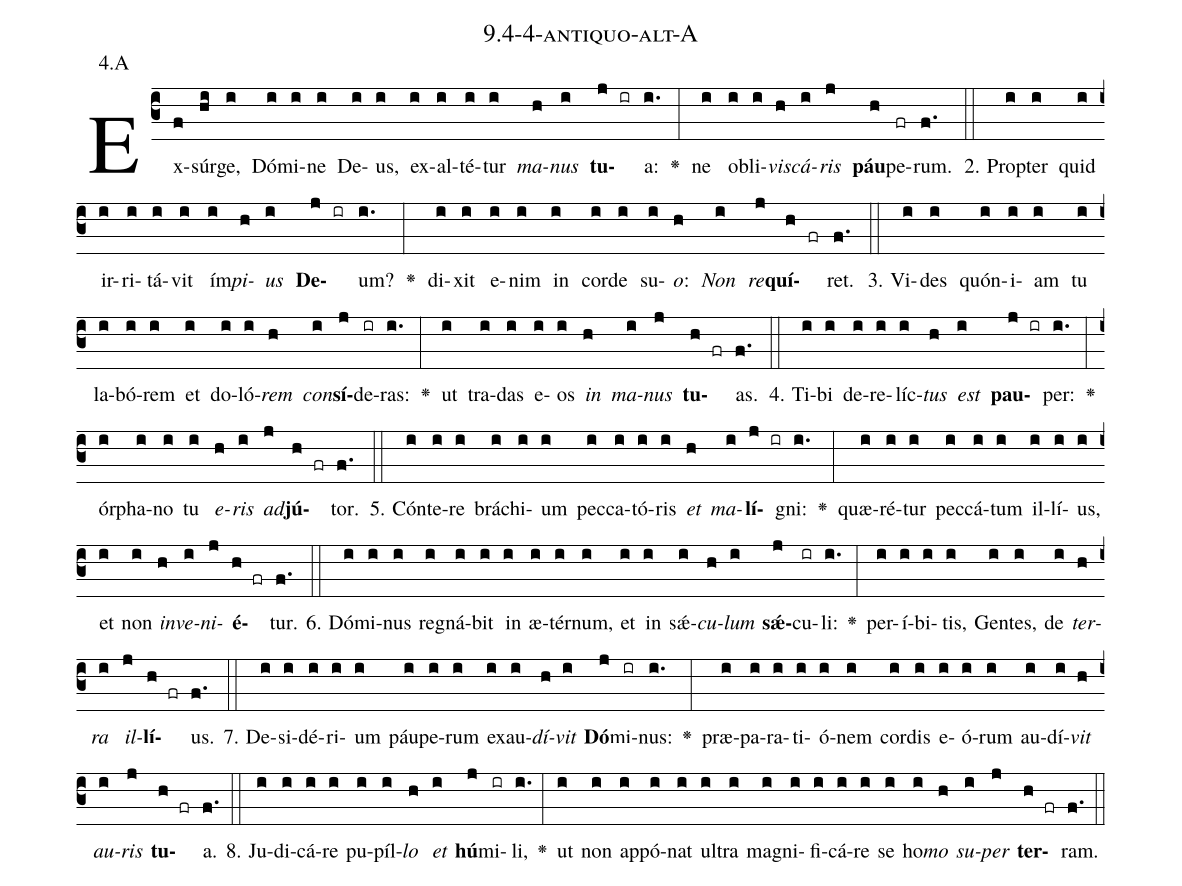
name: 9.4-4-antiquo-alt-A;
annotation: 4.A;
%%
(c3)Ex(f)súr(hi)ge,(i) Dó(i)mi(i)ne(i) De(i)us,(i) ex(i)al(i)té(i)tur(i) <i>ma</i>(h)<i>nus</i>(i) <b>tu</b>(j ir)a:(i.) <v>\greheightstar</v>(:) ne(i) ob(i)li(i)<i>vis</i>(h)<i>cá</i>(i)<i>ris</i>(j) <b>páu</b>(h)pe(fr)rum.(f.) (::)
2. Prop(i)ter(i) quid(i) ir(i)ri(i)tá(i)vit(i) ím(i)<i>pi</i>(h)<i>us</i>(i) <b>De</b>(j ir)um?(i.) <v>\greheightstar</v>(:) di(i)xit(i) e(i)nim(i) in(i) cor(i)de(i) su(i)<i>o</i>:(h) <i>Non</i>(i) <i>re</i>(j)<b>quí</b>(h fr)ret.(f.) (::)
3. Vi(i)des(i) quón(i)i(i)am(i) tu(i) la(i)bó(i)rem(i) et(i) do(i)ló(i)<i>rem</i>(h) <i>con</i>(i)<b>sí</b>(j)de(ir)ras:(i.) <v>\greheightstar</v>(:) ut(i) tra(i)das(i) e(i)os(i) <i>in</i>(h) <i>ma</i>(i)<i>nus</i>(j) <b>tu</b>(h fr)as.(f.) (::)
4. Ti(i)bi(i) de(i)re(i)líc(i)<i>tus</i>(h) <i>est</i>(i) <b>pau</b>(j ir)per:(i.) <v>\greheightstar</v>(:) ór(i)pha(i)no(i) tu(i) <i>e</i>(h)<i>ris</i>(i) <i>ad</i>(j)<b>jú</b>(h fr)tor.(f.) (::)
5. Cón(i)te(i)re(i) brá(i)chi(i)um(i) pec(i)ca(i)tó(i)ris(i) <i>et</i>(h) <i>ma</i>(i)<b>lí</b>(j ir)gni:(i.) <v>\greheightstar</v>(:) quæ(i)ré(i)tur(i) pec(i)cá(i)tum(i) il(i)lí(i)us,(i) et(i) non(i) <i>in</i>(h)<i>ve</i>(i)<i>ni</i>(j)<b>é</b>(h fr)tur.(f.) (::)
6. Dó(i)mi(i)nus(i) re(i)gná(i)bit(i) in(i) æ(i)tér(i)num,(i) et(i) in(i) sǽ(i)<i>cu</i>(h)<i>lum</i>(i) <b>sǽ</b>(j)cu(ir)li:(i.) <v>\greheightstar</v>(:) per(i)í(i)bi(i)tis,(i) Gen(i)tes,(i) de(i) <i>ter</i>(h)<i>ra</i>(i) <i>il</i>(j)<b>lí</b>(h fr)us.(f.) (::)
7. De(i)si(i)dé(i)ri(i)um(i) páu(i)pe(i)rum(i) ex(i)au(i)<i>dí</i>(h)<i>vit</i>(i) <b>Dó</b>(j)mi(ir)nus:(i.) <v>\greheightstar</v>(:) præ(i)pa(i)ra(i)ti(i)ó(i)nem(i) cor(i)dis(i) e(i)ó(i)rum(i) au(i)dí(i)<i>vit</i>(h) <i>au</i>(i)<i>ris</i>(j) <b>tu</b>(h fr)a.(f.) (::)
8. Ju(i)di(i)cá(i)re(i) pu(i)píl(i)<i>lo</i>(h) <i>et</i>(i) <b>hú</b>(j)mi(ir)li,(i.) <v>\greheightstar</v>(:) ut(i) non(i) ap(i)pó(i)nat(i) ul(i)tra(i) ma(i)gni(i)fi(i)cá(i)re(i) se(i) ho(i)<i>mo</i>(h) <i>su</i>(i)<i>per</i>(j) <b>ter</b>(h fr)ram.(f.) (::)
